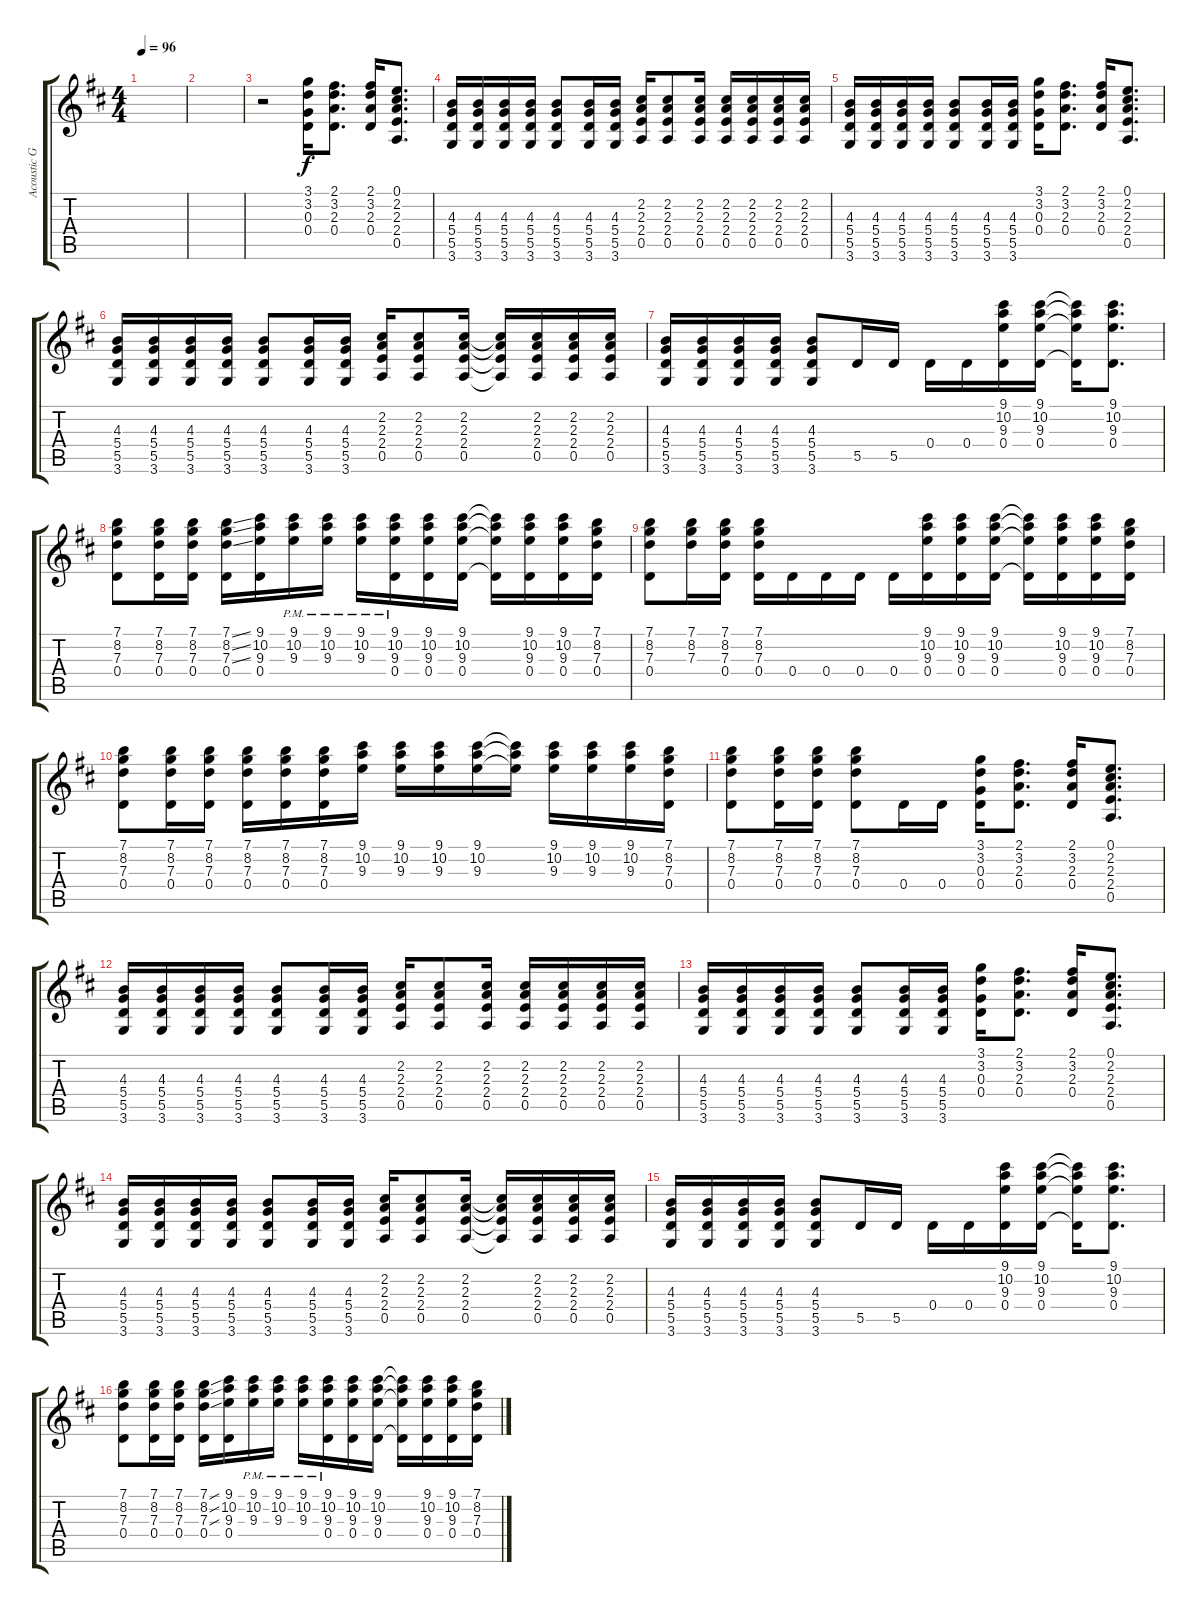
\track ("Acoustic Gtr 1" "Acoustic G") {instrument acousticguitarsteel}
\staff {score tabs}
\tuning (E4 B3 G3 D3 A2 E2) {hide}
\ts (4 4)
\tempo 96
\clef g2
\ks d
|
|
r.2 (3.1 3.2 0.3 0.4).16 (2.1 3.2 2.3 0.4).8{d} (2.1 3.2 2.3 0.4).16 (0.1 2.2 2.3 2.4 0.5).8{d} |
(4.3 5.4 5.5 3.6).16 (4.3 5.4 5.5 3.6).16 (4.3 5.4 5.5 3.6).16 (4.3 5.4 5.5 3.6).16 (4.3 5.4 5.5 3.6).8 (4.3 5.4 5.5 3.6).16 (4.3 5.4 5.5 3.6).16 (2.2 2.3 2.4 0.5).16 (2.2 2.3 2.4 0.5).8 (2.2 2.3 2.4 0.5).16 (2.2 2.3 2.4 0.5).16 (2.2 2.3 2.4 0.5).16 (2.2 2.3 2.4 0.5).16 (2.2 2.3 2.4 0.5).16 |
(4.3 5.4 5.5 3.6).16 (4.3 5.4 5.5 3.6).16 (4.3 5.4 5.5 3.6).16 (4.3 5.4 5.5 3.6).16 (4.3 5.4 5.5 3.6).8 (4.3 5.4 5.5 3.6).16 (4.3 5.4 5.5 3.6).16 (3.1 3.2 0.3 0.4).16 (2.1 3.2 2.3 0.4).8{d} (2.1 3.2 2.3 0.4).16 (0.1 2.2 2.3 2.4 0.5).8{d} |
(4.3 5.4 5.5 3.6).16 (4.3 5.4 5.5 3.6).16 (4.3 5.4 5.5 3.6).16 (4.3 5.4 5.5 3.6).16 (4.3 5.4 5.5 3.6).8 (4.3 5.4 5.5 3.6).16 (4.3 5.4 5.5 3.6).16 (2.2 2.3 2.4 0.5).16 (2.2 2.3 2.4 0.5).8 (2.2 2.3 2.4 0.5).16 (2.2{t} 2.3{t} 2.4{t} 0.5{t}).16 (2.2 2.3 2.4 0.5).16 (2.2 2.3 2.4 0.5).16 (2.2 2.3 2.4 0.5).16 |
(4.3 5.4 5.5 3.6).16 (4.3 5.4 5.5 3.6).16 (4.3 5.4 5.5 3.6).16 (4.3 5.4 5.5 3.6).16 (4.3 5.4 5.5 3.6).8 5.5.16 5.5.16 0.4.16 0.4.16 (9.1 10.2 9.3 0.4).16 (9.1 10.2 9.3 0.4).16 (9.1{t} 10.2{t} 9.3{t} 0.4{t}).16 (9.1 10.2 9.3 0.4).8{d} |
(7.1 8.2 7.3 0.4).8 (7.1 8.2 7.3 0.4).16 (7.1 8.2 7.3 0.4).16 (7.1{ss} 8.2{ss} 7.3{ss} 0.4).16 (9.1 10.2 9.3 0.4).16 (9.1{pm} 10.2{pm} 9.3{pm}).16 (9.1{pm} 10.2{pm} 9.3{pm}).16 (9.1{pm} 10.2{pm} 9.3{pm}).16 (9.1{pm} 10.2{pm} 9.3{pm} 0.4).16 (9.1 10.2 9.3 0.4).16 (9.1 10.2 9.3 0.4).16 (9.1{t} 10.2{t} 9.3{t} 0.4{t}).16 (9.1 10.2 9.3 0.4).16 (9.1 10.2 9.3 0.4).16 (7.1 8.2 7.3 0.4).16 |
(7.1 8.2 7.3 0.4).8 (7.1 8.2 7.3).16 (7.1 8.2 7.3 0.4).16 (7.1 8.2 7.3 0.4).16 0.4.16 0.4.16 0.4.16 0.4.16 (9.1 10.2 9.3 0.4).16 (9.1 10.2 9.3 0.4).16 (9.1 10.2 9.3 0.4).16 (9.1{t} 10.2{t} 9.3{t} 0.4{t}).16 (9.1 10.2 9.3 0.4).16 (9.1 10.2 9.3 0.4).16 (7.1 8.2 7.3 0.4).16 |
(7.1 8.2 7.3 0.4).8 (7.1 8.2 7.3 0.4).16 (7.1 8.2 7.3 0.4).16 (7.1 8.2 7.3 0.4).16 (7.1 8.2 7.3 0.4).16 (7.1 8.2 7.3 0.4).16 (9.1 10.2 9.3).16 (9.1 10.2 9.3).16 (9.1 10.2 9.3).16 (9.1 10.2 9.3).16 (9.1{t} 10.2{t} 9.3{t}).16 (9.1 10.2 9.3).16 (9.1 10.2 9.3).16 (9.1 10.2 9.3).16 (7.1 8.2 7.3 0.4).16 |
(7.1 8.2 7.3 0.4).8 (7.1 8.2 7.3 0.4).16 (7.1 8.2 7.3 0.4).16 (7.1 8.2 7.3 0.4).8 0.4.16 0.4.16 (3.1 3.2 0.3 0.4).16 (2.1 3.2 2.3 0.4).8{d} (2.1 3.2 2.3 0.4).16 (0.1 2.2 2.3 2.4 0.5).8{d} |
(4.3 5.4 5.5 3.6).16 (4.3 5.4 5.5 3.6).16 (4.3 5.4 5.5 3.6).16 (4.3 5.4 5.5 3.6).16 (4.3 5.4 5.5 3.6).8 (4.3 5.4 5.5 3.6).16 (4.3 5.4 5.5 3.6).16 (2.2 2.3 2.4 0.5).16 (2.2 2.3 2.4 0.5).8 (2.2 2.3 2.4 0.5).16 (2.2 2.3 2.4 0.5).16 (2.2 2.3 2.4 0.5).16 (2.2 2.3 2.4 0.5).16 (2.2 2.3 2.4 0.5).16 |
(4.3 5.4 5.5 3.6).16 (4.3 5.4 5.5 3.6).16 (4.3 5.4 5.5 3.6).16 (4.3 5.4 5.5 3.6).16 (4.3 5.4 5.5 3.6).8 (4.3 5.4 5.5 3.6).16 (4.3 5.4 5.5 3.6).16 (3.1 3.2 0.3 0.4).16 (2.1 3.2 2.3 0.4).8{d} (2.1 3.2 2.3 0.4).16 (0.1 2.2 2.3 2.4 0.5).8{d} |
(4.3 5.4 5.5 3.6).16 (4.3 5.4 5.5 3.6).16 (4.3 5.4 5.5 3.6).16 (4.3 5.4 5.5 3.6).16 (4.3 5.4 5.5 3.6).8 (4.3 5.4 5.5 3.6).16 (4.3 5.4 5.5 3.6).16 (2.2 2.3 2.4 0.5).16 (2.2 2.3 2.4 0.5).8 (2.2 2.3 2.4 0.5).16 (2.2{t} 2.3{t} 2.4{t} 0.5{t}).16 (2.2 2.3 2.4 0.5).16 (2.2 2.3 2.4 0.5).16 (2.2 2.3 2.4 0.5).16 |
(4.3 5.4 5.5 3.6).16 (4.3 5.4 5.5 3.6).16 (4.3 5.4 5.5 3.6).16 (4.3 5.4 5.5 3.6).16 (4.3 5.4 5.5 3.6).8 5.5.16 5.5.16 0.4.16 0.4.16 (9.1 10.2 9.3 0.4).16 (9.1 10.2 9.3 0.4).16 (9.1{t} 10.2{t} 9.3{t} 0.4{t}).16 (9.1 10.2 9.3 0.4).8{d} |
(7.1 8.2 7.3 0.4).8 (7.1 8.2 7.3 0.4).16 (7.1 8.2 7.3 0.4).16 (7.1{ss} 8.2{ss} 7.3{ss} 0.4).16 (9.1 10.2 9.3 0.4).16 (9.1{pm} 10.2{pm} 9.3{pm}).16 (9.1{pm} 10.2{pm} 9.3{pm}).16 (9.1{pm} 10.2{pm} 9.3{pm}).16 (9.1{pm} 10.2{pm} 9.3{pm} 0.4).16 (9.1 10.2 9.3 0.4).16 (9.1 10.2 9.3 0.4).16 (9.1{t} 10.2{t} 9.3{t} 0.4{t}).16 (9.1 10.2 9.3 0.4).16 (9.1 10.2 9.3 0.4).16 (7.1 8.2 7.3 0.4).16
